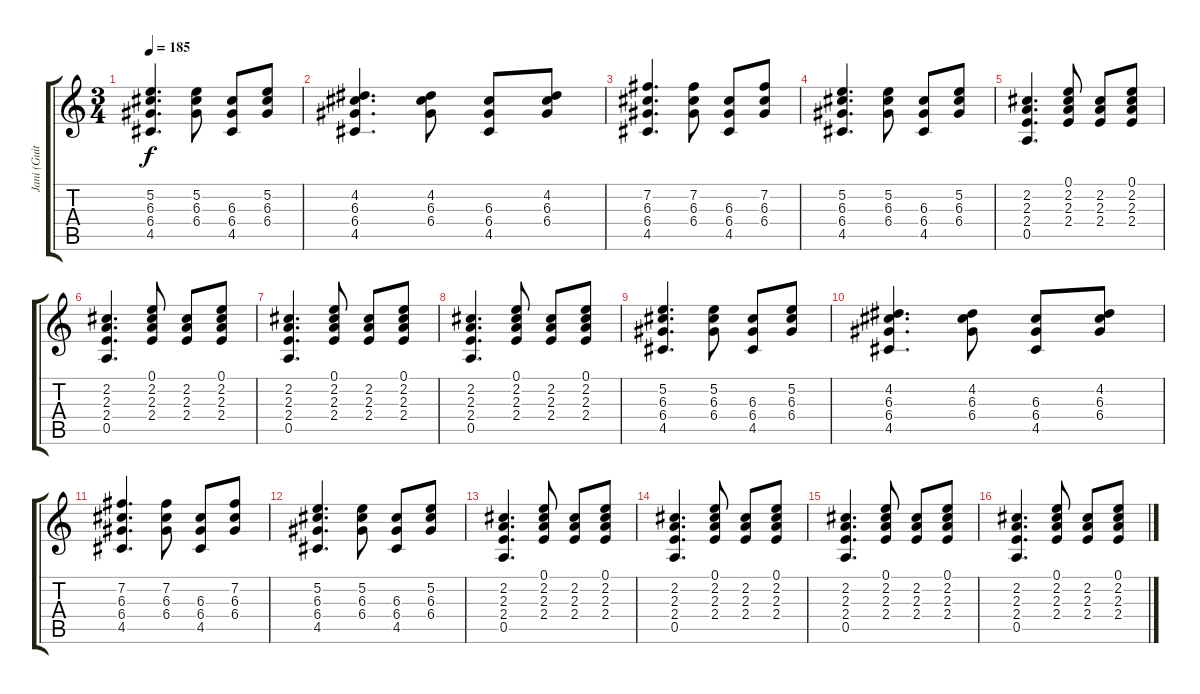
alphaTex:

\track ("Jani (Guitar)" "Jani (Guit") {instrument acousticguitarnylon}
\staff {score tabs}
\tuning (E4 B3 G3 D3 A2 E2) {hide}
\ts (3 4)
\tempo 185
\clef g2
\ks c
(5.2 6.3 6.4 4.5).4{d dy f} (5.2 6.3 6.4).8 (6.3 6.4 4.5).8 (5.2 6.3 6.4).8 |
(4.2 6.3 6.4 4.5).4{d} (4.2 6.3 6.4).8 (6.3 6.4 4.5).8 (4.2 6.3 6.4).8 |
(7.2 6.3 6.4 4.5).4{d} (7.2 6.3 6.4).8 (6.3 6.4 4.5).8 (7.2 6.3 6.4).8 |
(5.2 6.3 6.4 4.5).4{d} (5.2 6.3 6.4).8 (6.3 6.4 4.5).8 (5.2 6.3 6.4).8 |
(2.2 2.3 2.4 0.5).4{d} (0.1 2.2 2.3 2.4).8 (2.2 2.3 2.4).8 (0.1 2.2 2.3 2.4).8 |
(2.2 2.3 2.4 0.5).4{d} (0.1 2.2 2.3 2.4).8 (2.2 2.3 2.4).8 (0.1 2.2 2.3 2.4).8 |
(2.2 2.3 2.4 0.5).4{d} (0.1 2.2 2.3 2.4).8 (2.2 2.3 2.4).8 (0.1 2.2 2.3 2.4).8 |
(2.2 2.3 2.4 0.5).4{d} (0.1 2.2 2.3 2.4).8 (2.2 2.3 2.4).8 (0.1 2.2 2.3 2.4).8 |
(5.2 6.3 6.4 4.5).4{d} (5.2 6.3 6.4).8 (6.3 6.4 4.5).8 (5.2 6.3 6.4).8 |
(4.2 6.3 6.4 4.5).4{d} (4.2 6.3 6.4).8 (6.3 6.4 4.5).8 (4.2 6.3 6.4).8 |
(7.2 6.3 6.4 4.5).4{d} (7.2 6.3 6.4).8 (6.3 6.4 4.5).8 (7.2 6.3 6.4).8 |
(5.2 6.3 6.4 4.5).4{d} (5.2 6.3 6.4).8 (6.3 6.4 4.5).8 (5.2 6.3 6.4).8 |
(2.2 2.3 2.4 0.5).4{d} (0.1 2.2 2.3 2.4).8 (2.2 2.3 2.4).8 (0.1 2.2 2.3 2.4).8 |
(2.2 2.3 2.4 0.5).4{d} (0.1 2.2 2.3 2.4).8 (2.2 2.3 2.4).8 (0.1 2.2 2.3 2.4).8 |
(2.2 2.3 2.4 0.5).4{d} (0.1 2.2 2.3 2.4).8 (2.2 2.3 2.4).8 (0.1 2.2 2.3 2.4).8 |
(2.2 2.3 2.4 0.5).4{d} (0.1 2.2 2.3 2.4).8 (2.2 2.3 2.4).8 (0.1 2.2 2.3 2.4).8
